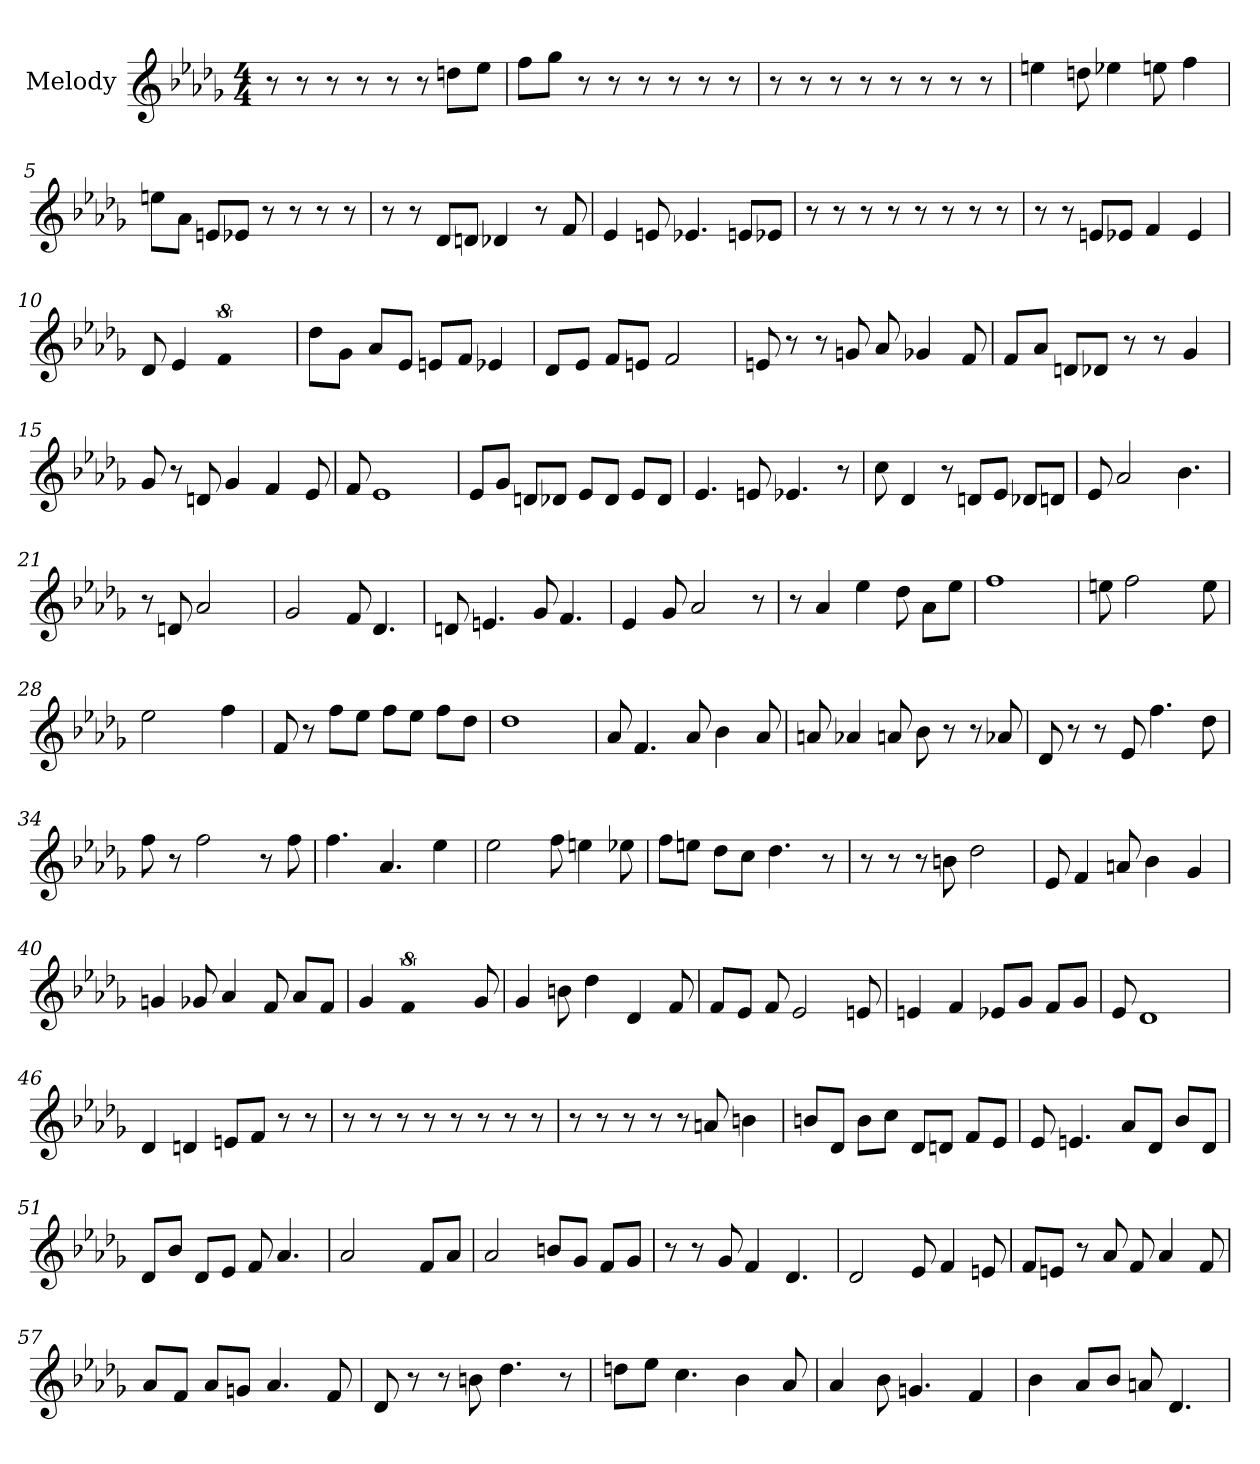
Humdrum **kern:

**kern
*part1
*staff1
*I"Melody
*clefG2
*k[b-e-a-d-g-]
*D-:
*M4/4
*MM136
=1
8r
8r
8r
8r
8r
8r
8dd\L
8ee-\J
=2
8ff\L
8gg-\J
8r
8r
8r
8r
8r
8r
=3
8r
8r
8r
8r
8r
8r
8r
8r
=4
4ee
8dd
4ee-
8ee
4ff
=5
8ee\L
8a-\J
8e/L
8e-/J
8r
8r
8r
8r
=6
8r
8r
8d-/L
8d/J
4d-
8r
8f
=7
4e-
8e
4.e-
8e/L
8e-/J
=8
8r
8r
8r
8r
8r
8r
8r
8r
=9
8r
8r
8e/L
8e-/J
4f
4e-
=10
8d-
4e-
!LO:N:vis=2
8%5f
=11
8dd-\L
8g-\J
8a-/L
8e-/J
8e/L
8f/J
4e-
=12
8d-/L
8e-/J
8f/L
8e/J
2f
=13
8e
8r
8r
8g
8a-
4g-
8f
=14
8f/L
8a-/J
8d/L
8d-/J
8r
8r
4g-
=15
8g-
8r
8d
4g-
4f
8e-
=16
8f
!LO:N:vis=1
2..e-
=17
8e-/L
8g-/J
8d/L
8d-/J
8e-/L
8d-/J
8e-/L
8d-/J
=18
4.e-
8e
4.e-
8r
=19
8cc
4d-
8r
8d/L
8e-/J
8d-/L
8d/J
=20
8e-
2a-
4.b-
=21
8r
8d
!LO:N:vis=2
2.a-
=22
2g-
8f
4.d-
=23
8d
4.e
8g-
4.f
=24
4e-
8g-
2a-
8r
=25
8r
4a-
4ee-
8dd-
8a-\L
8ee-\J
=26
1ff
=27
8ee
!LO:N:vis=2
2.ff
8ee
=28
!LO:N:vis=2
2.ee-
4ff
=29
8f
8r
8ff\L
8ee-\J
8ff\L
8ee-\J
8ff\L
8dd-\J
=30
1dd-
=31
8a-
4.f
8a-
4b-
8a-
=32
8a
4a-
8a
8b-
8r
8r
8a-
=33
8d-
8r
8r
8e-
4.ff
8dd-
=34
8ff
8r
2ff
8r
8ff
=35
4.ff
4.a-
4ee-
=36
2ee-
8ff
4ee
8ee-
=37
8ff\L
8ee\J
8dd-\L
8cc\J
4.dd-
8r
=38
8r
8r
8r
8b
2dd-
=39
8e-
4f
8a
4b-
4g-
=40
4g
8g-
4a-
8f
8a-/L
8f/J
=41
4g-
!LO:N:vis=2
8%5f
8g-
=42
4g-
8b
4dd-
4d-
8f
=43
8f/L
8e-/J
8f
2e-
8e
=44
4e
4f
8e-/L
8g-/J
8f/L
8g-/J
=45
8e-
!LO:N:vis=1
2..d-
=46
4d-
4d
8e/L
8f/J
8r
8r
=47
8r
8r
8r
8r
8r
8r
8r
8r
=48
8r
8r
8r
8r
8r
8a
4b
=49
8b/L
8d-/J
8b\L
8cc\J
8d-/L
8d/J
8f/L
8e-/J
=50
8e-
4.e
8a-/L
8d-/J
8b-/L
8d-/J
=51
8d-/L
8b-/J
8d-/L
8e-/J
8f
4.a-
=52
!LO:N:vis=2
2.a-
8f/L
8a-/J
=53
2a-
8b/L
8g-/J
8f/L
8g-/J
=54
8r
8r
8g-
4f
4.d-
=55
2d-
8e-
4f
8e
=56
8f/L
8e/J
8r
8a-
8f
4a-
8f
=57
8a-/L
8f/J
8a-/L
8g/J
4.a-
8f
=58
8d-
8r
8r
8b
4.dd-
8r
=59
8dd\L
8ee-\J
4.cc
4b-
8a-
=60
4a-
8b-
4.g
4f
=61
4b-
8a-/L
8b-/J
8a
4.d-
=
*-
